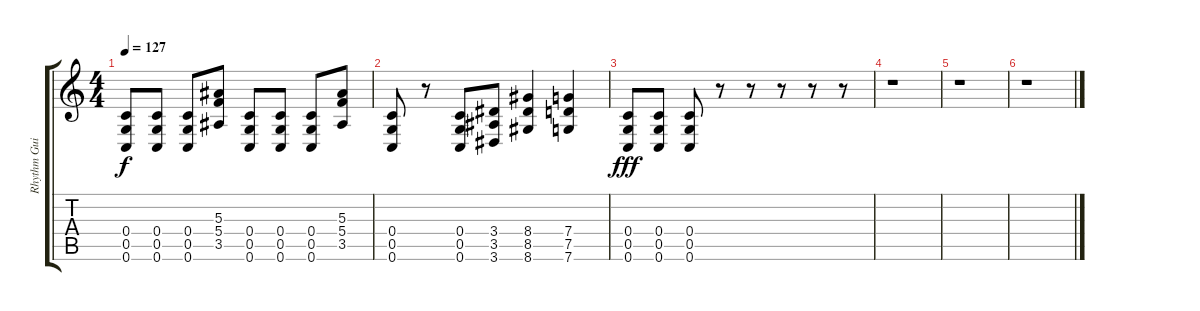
\track ("Rhythm Guitar" "Rhythm Gui") {instrument distortionguitar}
\staff {score tabs}
\tuning (D4 A3 F3 C3 G2 C2) {hide}
\ts (4 4)
\tempo 127
\clef g2
\ks c
(0.4 0.5 0.6).8{dy f} (0.4 0.5 0.6).8 (0.4 0.5 0.6).8 (5.3 5.4 3.5).8 (0.4 0.5 0.6).8 (0.4 0.5 0.6).8 (0.4 0.5 0.6).8 (5.3 5.4 3.5).8 |
(0.4 0.5 0.6).8 r.8 (0.4 0.5 0.6).8 (3.4 3.5 3.6).8 (8.4 8.5 8.6).4 (7.4 7.5 7.6).4 |
(0.4 0.5 0.6).8{dy fff} (0.4 0.5 0.6).8 (0.4 0.5 0.6).8 r.8 r.8 r.8 r.8 r.8 |
r.1 |
r.1 |
r.1
